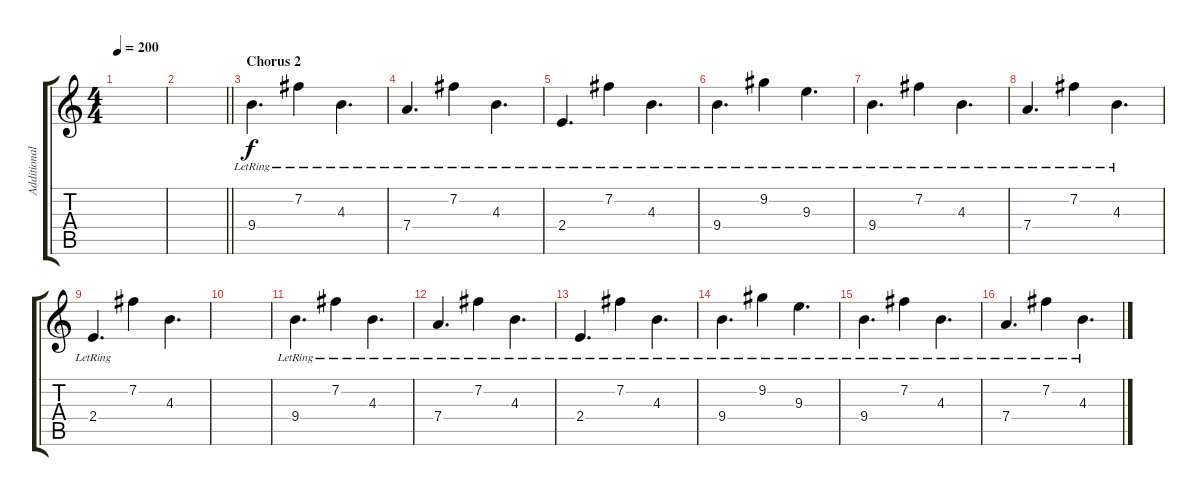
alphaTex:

\track ("Additional Guitar" "Additional") {instrument distortionguitar}
\staff {score tabs}
\tuning (E4 B3 G3 D3 A2 E2) {hide}
\ts (4 4)
\tempo 200
\clef g2
\ks c
|
\barLineRight lightlight
|
\section ("" "Chorus 2")
9.4{lr}.4{d instrument electricguitarclean} 7.2{lr}.4 4.3{lr}.4{d} |
7.4{lr}.4{d} 7.2{lr}.4 4.3{lr}.4{d} |
2.4{lr}.4{d} 7.2{lr}.4 4.3{lr}.4{d} |
9.4{lr}.4{d} 9.2{lr}.4 9.3{lr}.4{d} |
9.4{lr}.4{d instrument electricguitarclean} 7.2{lr}.4 4.3{lr}.4{d} |
7.4{lr}.4{d} 7.2{lr}.4 4.3{lr}.4{d} |
2.4{lr}.4{d} 7.2.4 4.3.4{d} |
|
9.4{lr}.4{d instrument electricguitarclean} 7.2{lr}.4 4.3{lr}.4{d} |
7.4{lr}.4{d} 7.2{lr}.4 4.3{lr}.4{d} |
2.4{lr}.4{d} 7.2{lr}.4 4.3{lr}.4{d} |
9.4{lr}.4{d} 9.2{lr}.4 9.3{lr}.4{d} |
9.4{lr}.4{d instrument electricguitarclean} 7.2{lr}.4 4.3{lr}.4{d} |
7.4{lr}.4{d} 7.2{lr}.4 4.3{lr}.4{d}
